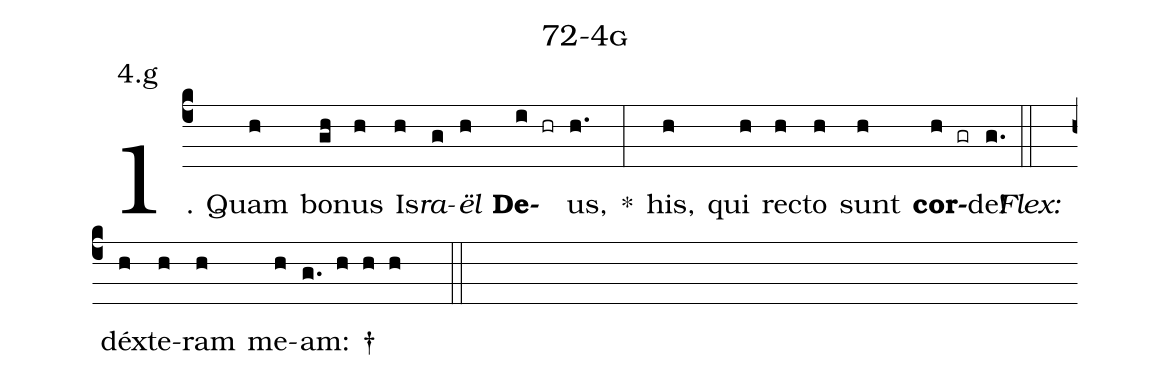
name: 72-4g;
annotation: 4.g;
%%
(c4)1. Quam(h) bo(gh)nus(h) Is(h)<i>ra</i>(g)<i>ël</i>(h) <b>De</b>(i hr)us,(h.) *(:) his,(h) qui(h) rec(h)to(h) sunt(h) <b>cor</b>(h gr)de!(g.) (::)
<i>Flex:</i>()  déx(h)te(h)ram(h) me(h)am: †(g. h h h  ::)
